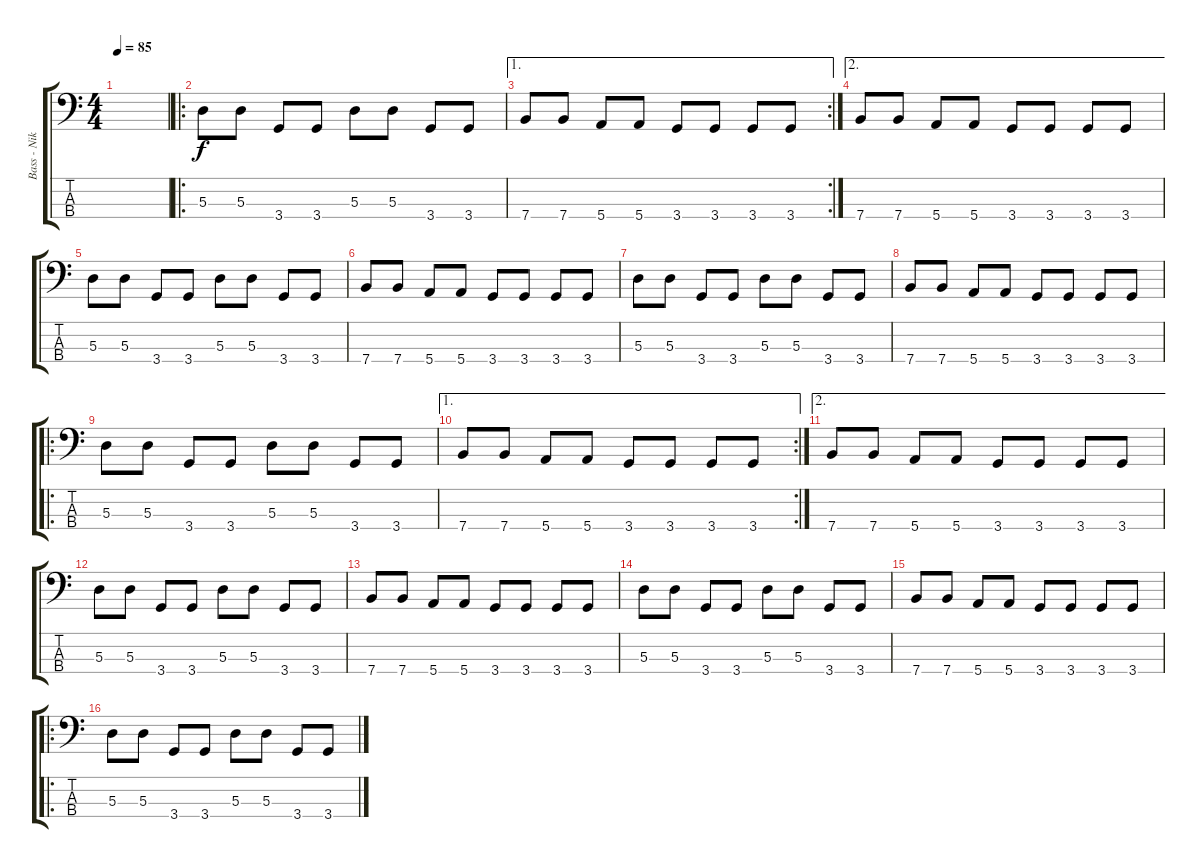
\track ("Bass - Nikola" "Bass - Nik") {instrument electricbasspick}
\staff {score tabs}
\tuning (G2 D2 A1 E1) {hide}
\ts (4 4)
\tempo 85
\clef f4
\ks c
|
\ro
5.3.8 5.3.8 3.4.8 3.4.8 5.3.8 5.3.8 3.4.8 3.4.8 |
\ae 1
\rc 2
7.4.8 7.4.8 5.4.8 5.4.8 3.4.8 3.4.8 3.4.8 3.4.8 |
\ae 2
7.4.8 7.4.8 5.4.8 5.4.8 3.4.8 3.4.8 3.4.8 3.4.8 |
5.3.8 5.3.8 3.4.8 3.4.8 5.3.8 5.3.8 3.4.8 3.4.8 |
7.4.8 7.4.8 5.4.8 5.4.8 3.4.8 3.4.8 3.4.8 3.4.8 |
5.3.8 5.3.8 3.4.8 3.4.8 5.3.8 5.3.8 3.4.8 3.4.8 |
7.4.8 7.4.8 5.4.8 5.4.8 3.4.8 3.4.8 3.4.8 3.4.8 |
\ro
5.3.8 5.3.8 3.4.8 3.4.8 5.3.8 5.3.8 3.4.8 3.4.8 |
\ae 1
\rc 2
7.4.8 7.4.8 5.4.8 5.4.8 3.4.8 3.4.8 3.4.8 3.4.8 |
\ae 2
7.4.8 7.4.8 5.4.8 5.4.8 3.4.8 3.4.8 3.4.8 3.4.8 |
5.3.8 5.3.8 3.4.8 3.4.8 5.3.8 5.3.8 3.4.8 3.4.8 |
7.4.8 7.4.8 5.4.8 5.4.8 3.4.8 3.4.8 3.4.8 3.4.8 |
5.3.8 5.3.8 3.4.8 3.4.8 5.3.8 5.3.8 3.4.8 3.4.8 |
7.4.8 7.4.8 5.4.8 5.4.8 3.4.8 3.4.8 3.4.8 3.4.8 |
\ro
5.3.8 5.3.8 3.4.8 3.4.8 5.3.8 5.3.8 3.4.8 3.4.8
